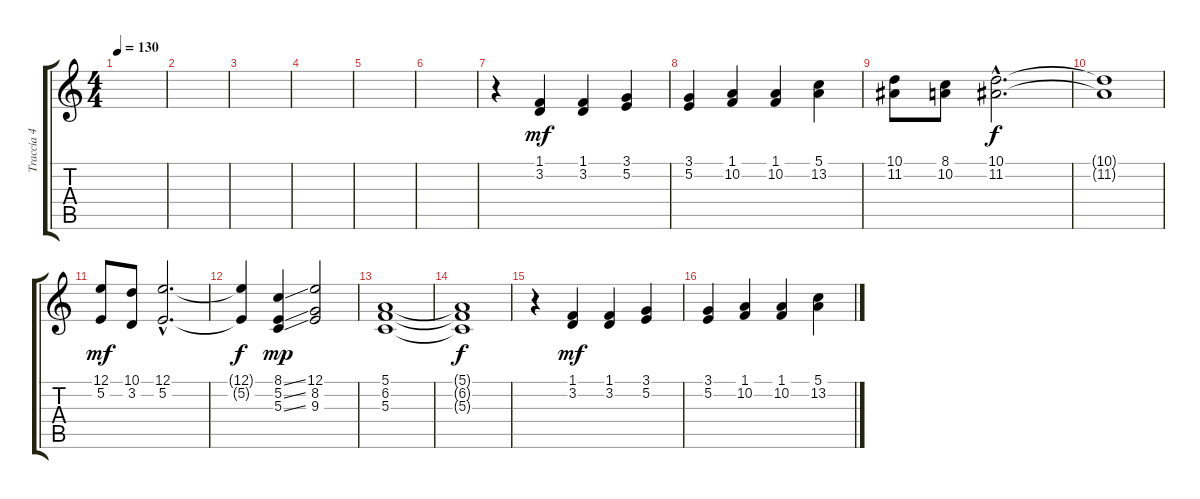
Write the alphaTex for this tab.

\track ("Traccia 4" "Traccia 4") {instrument churchorgan}
\staff {score tabs}
\tuning (E4 B3 G3 D3 A2 E2) {hide}
\ts (4 4)
\tempo 130
\clef g2
\ks c
|
|
|
|
|
|
r.4 (1.1 3.2).4{dy mf volume 14 instrument brasssection} (1.1 3.2).4 (3.1 5.2).4 |
(3.1 5.2).4 (1.1 10.2).4 (1.1 10.2).4 (5.1 13.2).4 |
(10.1 11.2).8 (8.1 10.2).8 (10.1{hac} 11.2{hac}).2{d dy f} |
(10.1{t} 11.2{t}).1 |
(12.1 5.2).8{dy mf} (10.1 3.2).8 (12.1{hac} 5.2{hac}).2{d} |
(12.1{t} 5.2{t}).4{dy f} (8.1{ss} 5.2{ss} 5.3{ss}).4{dy mp} (12.1 8.2 9.3).2 |
(5.1 6.2 5.3).1 |
(5.1{t} 6.2{t} 5.3{t}).1{dy f} |
r.4 (1.1 3.2).4{dy mf volume 14 instrument brasssection} (1.1 3.2).4 (3.1 5.2).4 |
(3.1 5.2).4 (1.1 10.2).4 (1.1 10.2).4 (5.1 13.2).4
